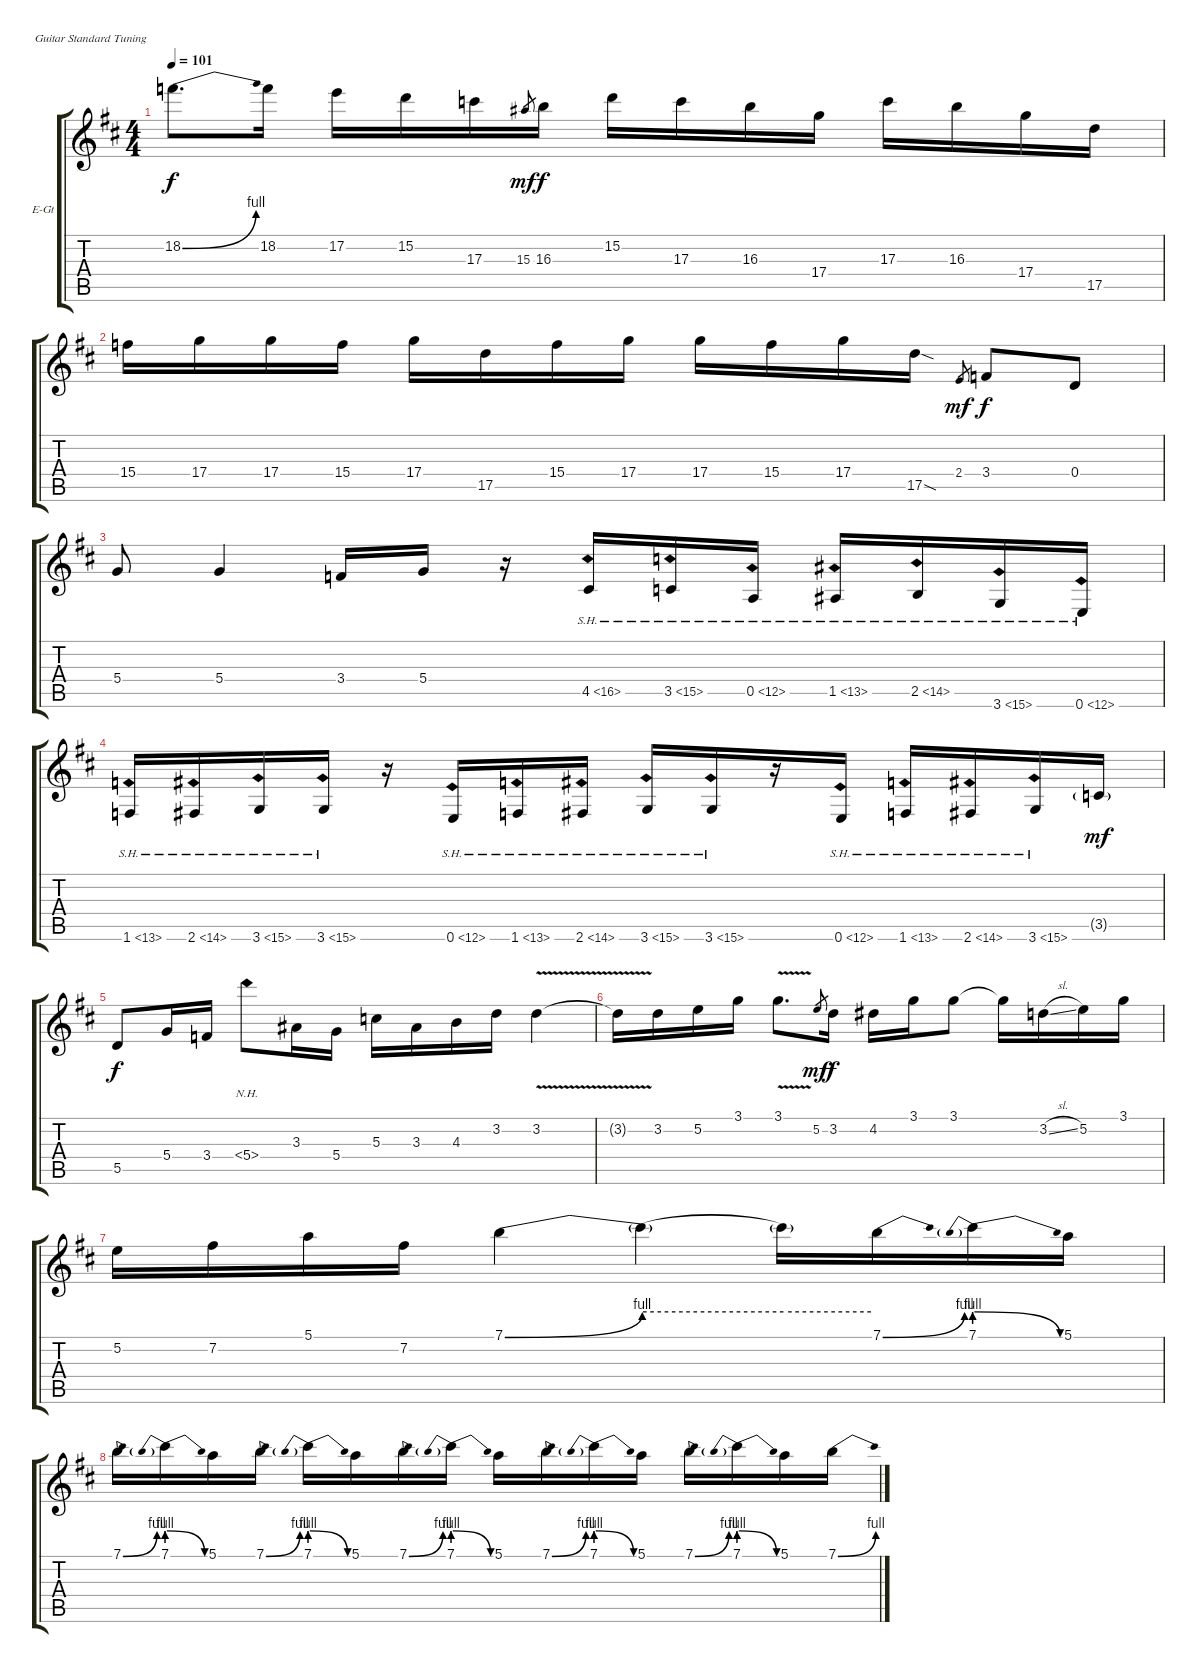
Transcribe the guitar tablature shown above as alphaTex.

\bracketExtendMode groupsimilarinstruments
\firstSystemTrackNameOrientation horizontal
\otherSystemsTrackNameOrientation horizontal
\track ("Guitar 3" "E-Gt") {instrument overdrivenguitar}
\staff {score tabs}
\tuning (E4 B3 G3 D3 A2 E2)
\ts (4 4)
\tempo 101
\clef g2
\ks d
18.2{be (bend 0 0 60 4)}.8{d dy f} 18.2.16 17.2.16 15.2.16 17.3.16 15.3.8{gr dy mf} 16.3.16{dy f} 15.2.16 17.3.16 16.3.16 17.4.16 17.3.16 16.3.16 17.4.16 17.5.16 |
15.4.16 17.4.16 17.4.16 15.4.16 17.4.16 17.5.16 15.4.16 17.4.16 17.4.16 15.4.16 17.4.16 17.5{sod}.16 2.4.8{gr dy mf} 3.4.8{dy f} 0.4.8 |
5.4.8 5.4.4 3.4.16 5.4.16 r.16 4.5{sh 12}.16 3.5{sh 12}.16 0.5{sh 12}.16 1.5{sh 12}.16 2.5{sh 12}.16 3.6{sh 12}.16 0.6{sh 12}.16 |
1.6{sh 12}.16 2.6{sh 12}.16 3.6{sh 12}.16 3.6{sh 12}.16 r.16 0.6{sh 12}.16 1.6{sh 12}.16 2.6{sh 12}.16 3.6{sh 12}.16 3.6{sh 12}.16 r.16 0.6{sh 12}.16 1.6{sh 12}.16 2.6{sh 12}.16 3.6{sh 12}.16 3.5{g}.16{dy mf} |
5.5.8{dy f} 5.4.16 3.4.16 5.4{nh}.8 3.3.16 5.4.16 5.3.16 3.3.16 4.3.16 3.2.16 3.2{v}.4 |
3.2{v t}.16 3.2.16 5.2.16 3.1.16 3.1{v}.8{d} 5.2.8{gr dy mf} 3.2.16{dy f} 4.2.16 3.1.16 3.1.8 3.1{t}.16 3.2{sl}.16 5.2.16 3.1.16 |
5.2.16 7.2.16 5.1.16 7.2.16 7.1{be (bend 0 0 60 4)}.4 7.1{be (hold 0 4 60 4) t}.4 7.1{be (hold 0 4 60 4) t}.16 7.1{be (bend 0 0 60 4)}.16 7.1{be (prebendrelease 0 4 60 0)}.16 5.1.16 |
7.1{be (bend 0 0 60 4)}.16 7.1{be (prebendrelease 0 4 60 0)}.16 5.1.16 7.1{be (bend 0 0 60 4)}.16 7.1{be (prebendrelease 0 4 60 0)}.16 5.1.16 7.1{be (bend 0 0 60 4)}.16 7.1{be (prebendrelease 0 4 60 0)}.16 5.1.16 7.1{be (bend 0 0 60 4)}.16 7.1{be (prebendrelease 0 4 60 0)}.16 5.1.16 7.1{be (bend 0 0 60 4)}.16 7.1{be (prebendrelease 0 4 60 0)}.16 5.1.16 7.1{be (bend 0 0 60 4)}.16
